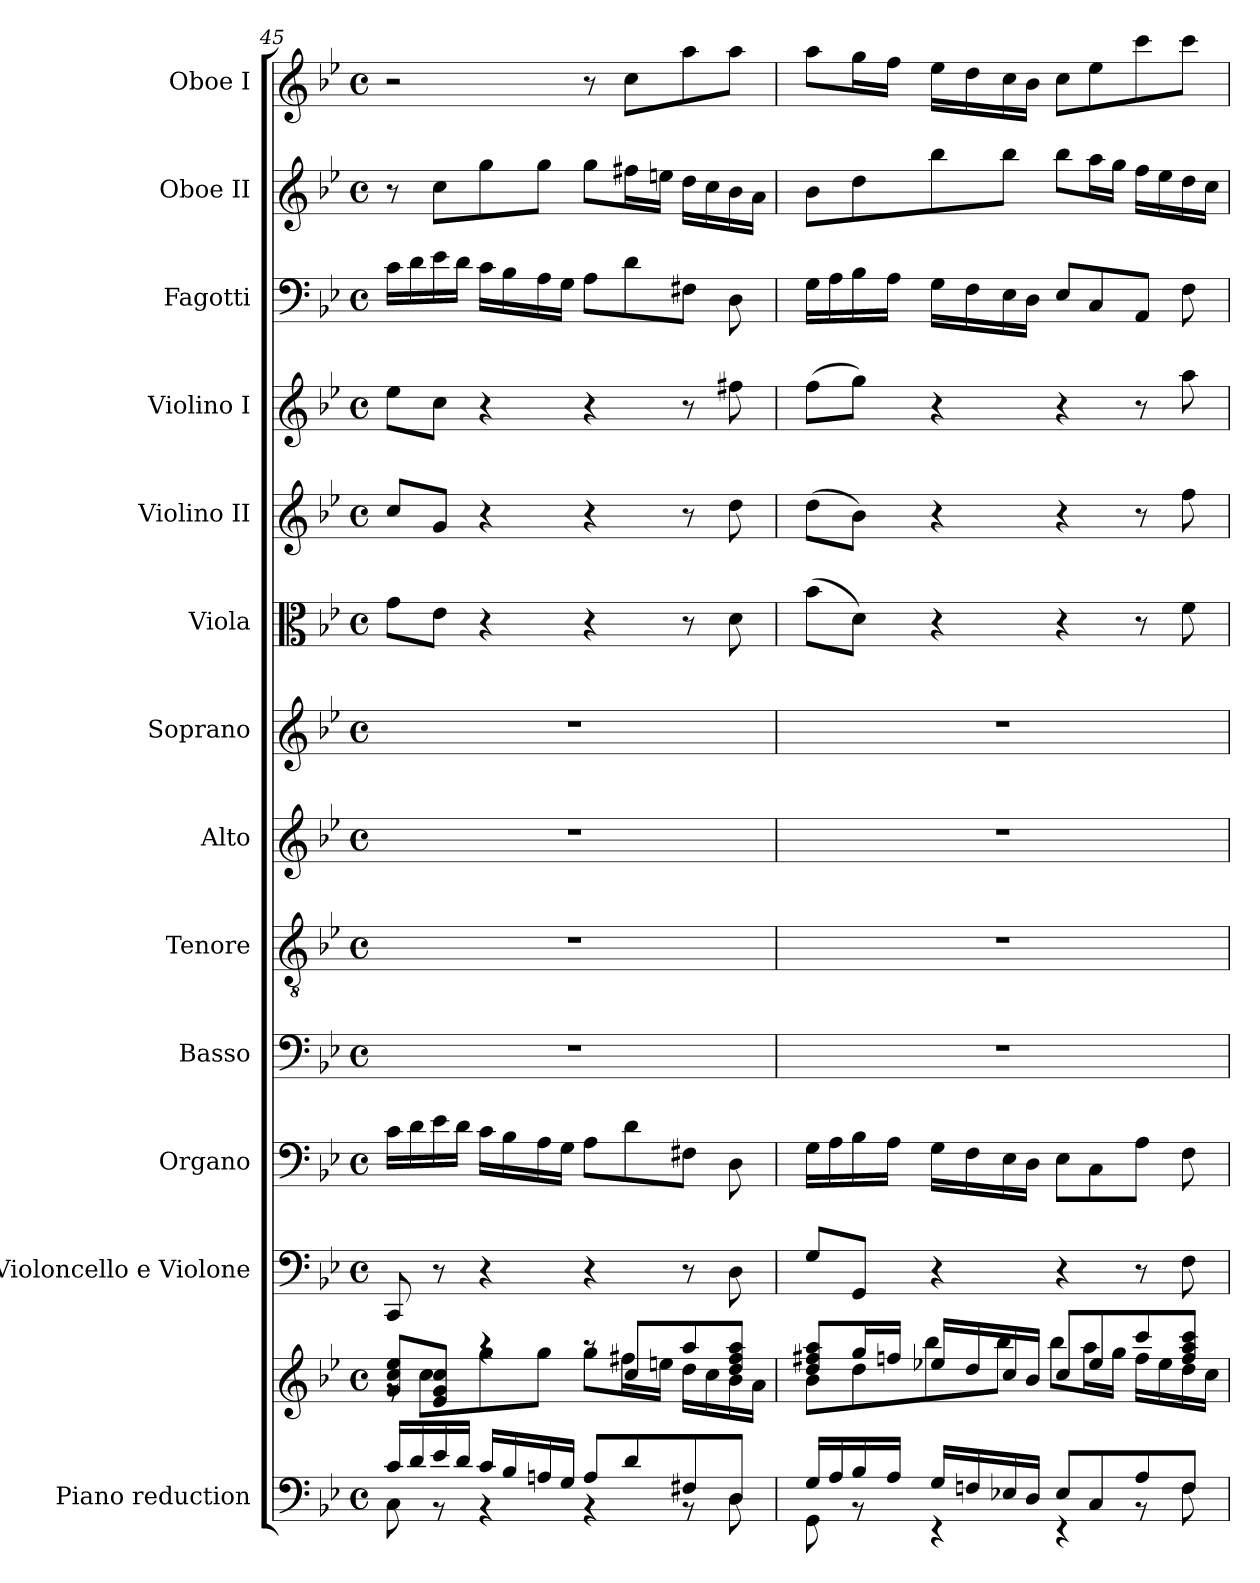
**kern	**kern	**kern	**kern	**kern	**kern	**kern	**kern	**kern	**kern	**kern	**kern	**kern	**kern
*part13	*part13	*part12	*part11	*part10	*part9	*part8	*part7	*part6	*part5	*part4	*part3	*part2	*part1
*staff14	*staff13	*staff12	*staff11	*staff10	*staff9	*staff8	*staff7	*staff6	*staff5	*staff4	*staff3	*staff2	*staff1
*I"Piano reduction	*	*I"Violoncello  e Violone	*I"Organo	*I"Basso	*I"Tenore	*I"Alto	*I"Soprano	*I"Viola	*I"Violino II	*I"Violino I	*I"Fagotti	*I"Oboe II	*I"Oboe I
*I'Pno	*	*	*	*	*	*	*	*	*	*	*	*I'Ob	*I'Ob
*clefF4	*clefG2	*clefF4	*clefF4	*clefF4	*clefGv2	*clefG2	*clefG2	*clefC3	*clefG2	*clefG2	*clefF4	*clefG2	*clefG2
*k[b-e-]	*k[b-e-]	*k[b-e-]	*k[b-e-]	*k[b-e-]	*k[b-e-]	*k[b-e-]	*k[b-e-]	*k[b-e-]	*k[b-e-]	*k[b-e-]	*k[b-e-]	*k[b-e-]	*k[b-e-]
*M4/4	*M4/4	*M4/4	*M4/4	*M4/4	*M4/4	*M4/4	*M4/4	*M4/4	*M4/4	*M4/4	*M4/4	*M4/4	*M4/4
*met(c)	*met(c)	*met(c)	*met(c)	*met(c)	*met(c)	*met(c)	*met(c)	*met(c)	*met(c)	*met(c)	*met(c)	*met(c)	*met(c)
=45	=45	=45	=45	=45	=45	=45	=45	=45	=45	=45	=45	=45	=45
*^	*^	*	*	*	*	*	*	*	*	*	*	*	*
16c/LL	8C\	8g/ 8cc/ 8ee-/L	8rg	8CC/	16c\LL	1r	1r	1r	1r	8g\L	8cc/L	8ee-\L	16c\LL	8r	2r
16d/	.	.	.	.	16d\	.	.	.	.	.	.	.	16d\	.	.
16e-/	8r	8e-/ 8g/ 8cc/J	8cc\L	8r	16e-\	.	.	.	.	8e-\J	8g/J	8cc\J	16e-\	8cc\L	.
16d/JJ	.	.	.	.	16d\JJ	.	.	.	.	.	.	.	16d\JJ	.	.
16c/LL	4r	4raa	8gg\	4r	16c\LL	.	.	.	.	4r	4r	4r	16c\LL	8gg\	.
16B-/	.	.	.	.	16B-\	.	.	.	.	.	.	.	16B-\	.	.
16An/	.	.	8gg\J	.	16A\	.	.	.	.	.	.	.	16A\	8gg\J	.
16G/JJ	.	.	.	.	16G\JJ	.	.	.	.	.	.	.	16G\JJ	.	.
8A/L	4r	8raa	8gg\L	4r	8A\L	.	.	.	.	4r	4r	4r	8A\L	8gg\L	8r
8d/	.	8cc/L	16ff#X\L	.	8d\	.	.	.	.	.	.	.	8d\	16ff#X\L	8cc\L
.	.	.	16een\JJ	.	.	.	.	.	.	.	.	.	.	16een\JJ	.
8F#X/	8r	8aa/	16dd\LL	8r	8F#X\J	.	.	.	.	8r	8r	8r	8F#X\J	16dd\LL	8aa\
.	.	.	16cc\	.	.	.	.	.	.	.	.	.	.	16cc\	.
8D/J	8D\	8dd/ 8ff#/ 8aa/J	16b-\	8D\	8D\	.	.	.	.	8d\	8dd\	8ff#X\	8D\	16b-\	8aa\J
.	.	.	16a\JJ	.	.	.	.	.	.	.	.	.	.	16a\JJ	.
=46	=46	=46	=46	=46	=46	=46	=46	=46	=46	=46	=46	=46	=46	=46	=46
16G/LL	8GG\	8dd/ 8ff#X/ 8aa/L	8b-\L	8G/L	16G\LL	1r	1r	1r	1r	(>8b-\L	(>8dd\L	(>8ff\L	16G\LL	8b-\L	8aa\L
16A/	.	.	.	.	16A\	.	.	.	.	.	.	.	16A\	.	.
16B-/	8r	16gg/L	8dd\	8GG/J	16B-\	.	.	.	.	8d\J)	8b-\J)	8gg\J)	16B-\	8dd\	16gg\L
16A/JJ	.	16ffn/JJ	.	.	16A\JJ	.	.	.	.	.	.	.	16A\JJ	.	16ff\JJ
16G/LL	4r	16ee-X/LL	8bb-\	4r	16G\LL	.	.	.	.	4r	4r	4r	16G\LL	8bb-\	16ee-\LL
16Fn/	.	16dd/	.	.	16F\	.	.	.	.	.	.	.	16F\	.	16dd\
16E-X/	.	16cc/	8bb-\J	.	16E-\	.	.	.	.	.	.	.	16E-\	8bb-\J	16cc\
16D/JJ	.	16b-/JJ	.	.	16D\JJ	.	.	.	.	.	.	.	16D\JJ	.	16b-\JJ
8E-/L	4r	8cc/L	8bb-\L	4r	8E-\L	.	.	.	.	4r	4r	4r	8E-/L	8bb-\L	8cc\L
8C/	.	8ee-/	16aa\L	.	8C\	.	.	.	.	.	.	.	8C/	16aa\L	8ee-\
.	.	.	16gg\JJ	.	.	.	.	.	.	.	.	.	.	16gg\JJ	.
8A/	8r	8ccc/	16ff\LL	8r	8A\J	.	.	.	.	8r	8r	8r	8AA/J	16ff\LL	8ccc\
.	.	.	16ee-\	.	.	.	.	.	.	.	.	.	.	16ee-\	.
8F/J	8F\	8ff/ 8aa/ 8ccc/J	16dd\	8F\	8F\	.	.	.	.	8f\	8ff\	8aa\	8F\	16dd\	8ccc\J
.	.	.	16cc\JJ	.	.	.	.	.	.	.	.	.	.	16cc\JJ	.
*v	*v	*	*	*	*	*	*	*	*	*	*	*	*	*	*
*	*v	*v	*	*	*	*	*	*	*	*	*	*	*	*
=	=	=	=	=	=	=	=	=	=	=	=	=	=
*-	*-	*-	*-	*-	*-	*-	*-	*-	*-	*-	*-	*-	*-
